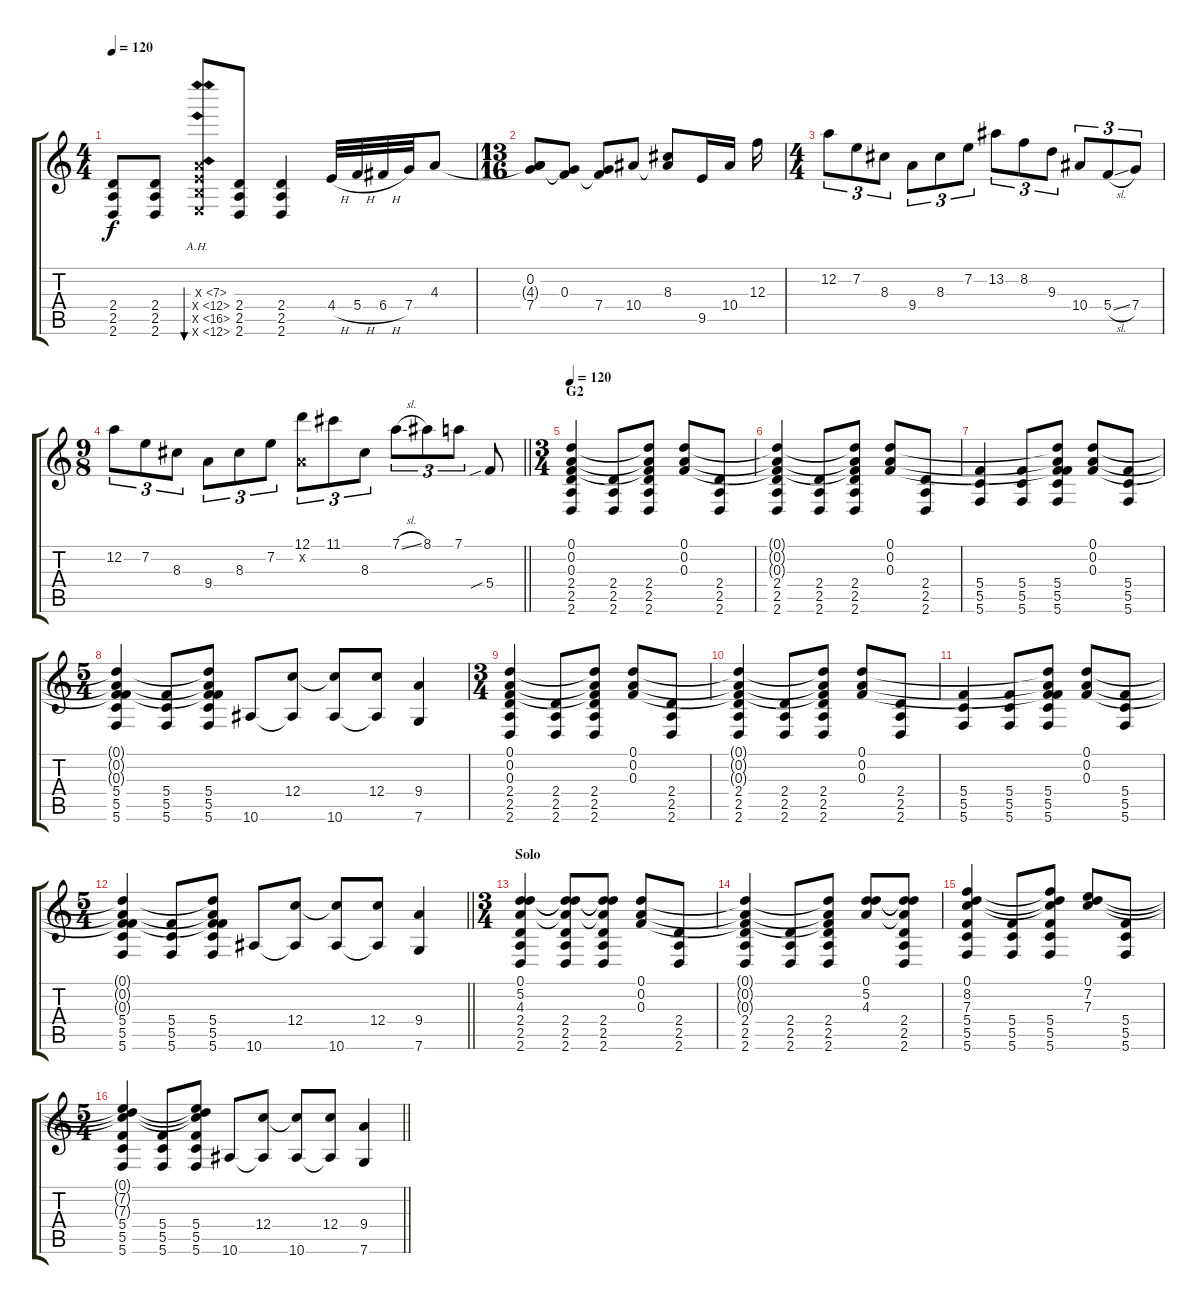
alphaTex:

\track "" {instrument overdrivenguitar}
\staff {score tabs}
\tuning (D4 A3 F3 C3 G2 C2) {hide}
\ts (4 4)
\tempo 120
\clef g2
\ks c
(2.4 2.5 2.6).8{dy f} (2.4 2.5 2.6).8 (4.3{ah 3 x} 4.4{ah 8 x} 4.5{ah 12 x} 4.6{ah 8 x}).8{bu 60} (2.4 2.5 2.6).8 (2.4 2.5 2.6).4 4.4{h}.32 5.4{h}.32 6.4{h}.32 7.4.32 4.3.8 |
\ts (13 16)
(0.2{t} 4.3{t} 7.4).8 (0.3 7.4{t}).8 (0.3{t} 7.4).8 10.4.8 (8.3 10.4{t}).8 9.5.16 10.4.16 12.3.16 |
\ts (4 4)
12.2.8{tu (3 2)} 7.2.8{tu (3 2)} 8.3.8{tu (3 2)} 9.4.8{tu (3 2)} 8.3.8{tu (3 2)} 7.2.8{tu (3 2)} 13.2.8{tu (3 2)} 8.2.8{tu (3 2)} 9.3.8{tu (3 2)} 10.4.8{tu (3 2)} 5.4{sl}.8{tu (3 2)} 7.4.8{tu (3 2)} |
\ts (9 8)
\barLineRight lightlight
12.2.8{tu (3 2)} 7.2.8{tu (3 2)} 8.3.8{tu (3 2)} 9.4.8{tu (3 2)} 8.3.8{tu (3 2)} 7.2.8{tu (3 2)} (12.1 0.2{x}).8{tu (3 2)} 11.1.8{tu (3 2)} 8.3.8{tu (3 2)} 7.1{sl}.8{tu (3 2)} 8.1.8{tu (3 2)} 7.1.8{tu (3 2)} 5.4{sib}.8 |
\ts (3 4)
\section ("" "G2")
\tempo 120
(0.1 0.2 0.3 2.4 2.5 2.6).4 (2.4 2.5 2.6).8 (0.1{t} 0.2{t} 0.3{t} 2.4 2.5 2.6).8 (0.1 0.2 0.3).8 (2.4 2.5 2.6).8 |
(0.1{t} 0.2{t} 0.3{t} 2.4 2.5 2.6).4 (2.4 2.5 2.6).8 (0.1{t} 0.2{t} 0.3{t} 2.4 2.5 2.6).8 (0.1 0.2 0.3).8 (2.4 2.5 2.6).8 |
(5.4 5.5 5.6).4 (5.4 5.5 5.6).8 (0.1{t} 0.2{t} 0.3{t} 5.4 5.5 5.6).8 (0.1 0.2 0.3).8 (5.4 5.5 5.6).8 |
\ts (5 4)
(0.1{t} 0.2{t} 0.3{t} 5.4 5.5 5.6).4 (5.4 5.5 5.6).8 (0.1{t} 0.2{t} 0.3{t} 5.4 5.5 5.6).8 10.6.8 (12.4 10.6{t}).8 (12.4{t} 10.6).8 (12.4 10.6{t}).8 (9.4 7.6).4 |
\ts (3 4)
(0.1 0.2 0.3 2.4 2.5 2.6).4 (2.4 2.5 2.6).8 (0.1{t} 0.2{t} 0.3{t} 2.4 2.5 2.6).8 (0.1 0.2 0.3).8 (2.4 2.5 2.6).8 |
(0.1{t} 0.2{t} 0.3{t} 2.4 2.5 2.6).4 (2.4 2.5 2.6).8 (0.1{t} 0.2{t} 0.3{t} 2.4 2.5 2.6).8 (0.1 0.2 0.3).8 (2.4 2.5 2.6).8 |
(5.4 5.5 5.6).4 (5.4 5.5 5.6).8 (0.1{t} 0.2{t} 0.3{t} 5.4 5.5 5.6).8 (0.1 0.2 0.3).8 (5.4 5.5 5.6).8 |
\ts (5 4)
\barLineRight lightlight
(0.1{t} 0.2{t} 0.3{t} 5.4 5.5 5.6).4 (5.4 5.5 5.6).8 (0.1{t} 0.2{t} 0.3{t} 5.4 5.5 5.6).8 10.6.8 (12.4 10.6{t}).8 (12.4{t} 10.6).8 (12.4 10.6{t}).8 (9.4 7.6).4 |
\ts (3 4)
\section ("" "Solo")
(0.1 5.2 4.3 2.4 2.5 2.6).4 (0.1{t} 5.2{t} 4.3{t} 2.4 2.5 2.6).8 (0.1{t} 5.2{t} 4.3{t} 2.4 2.5 2.6).8 (0.1 0.2 0.3).8 (2.4 2.5 2.6).8 |
(0.1{t} 0.2{t} 0.3{t} 2.4 2.5 2.6).4 (2.4 2.5 2.6).8 (0.1{t} 0.2{t} 0.3{t} 2.4 2.5 2.6).8 (0.1 5.2 4.3).8 (0.1{t} 5.2{t} 4.3{t} 2.4 2.5 2.6).8 |
(0.1 8.2 7.3 5.4 5.5 5.6).4 (5.4 5.5 5.6).8 (0.1{t} 8.2{t} 7.3{t} 5.4 5.5 5.6).8 (0.1 7.2 7.3).8 (5.4 5.5 5.6).8 |
\ts (5 4)
\barLineRight lightlight
(0.1{t} 7.2{t} 7.3{t} 5.4 5.5 5.6).4 (5.4 5.5 5.6).8 (0.1{t} 7.2{t} 7.3{t} 5.4 5.5 5.6).8 10.6.8 (12.4 10.6{t}).8 (12.4{t} 10.6).8 (12.4 10.6{t}).8 (9.4 7.6).4
